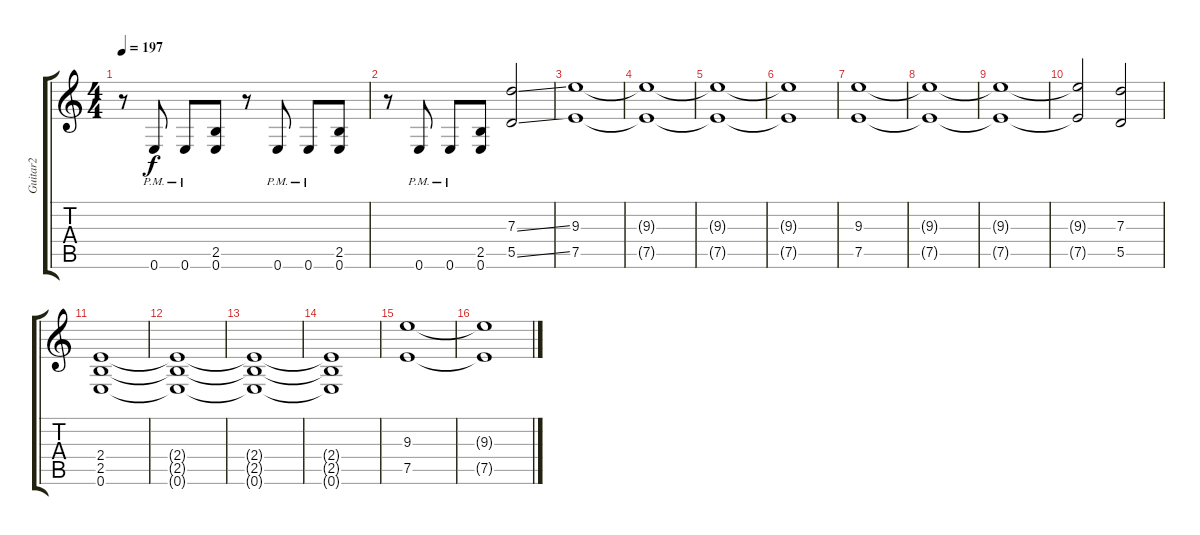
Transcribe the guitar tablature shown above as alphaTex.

\track ("Guitar2" "Guitar2") {instrument distortionguitar}
\staff {score tabs}
\tuning (E4 B3 G3 D3 A2 E2) {hide}
\ts (4 4)
\tempo 197
\clef g2
\ks c
r.8{dy f} 0.6{pm}.8 0.6{pm}.8 (2.5 0.6).8 r.8 0.6{pm}.8 0.6{pm}.8 (2.5 0.6).8 |
r.8 0.6{pm}.8 0.6{pm}.8 (2.5 0.6).8 (7.3{ss} 5.5{ss}).2 |
(9.3 7.5).1 |
(9.3{t} 7.5{t}).1 |
(9.3{t} 7.5{t}).1 |
(9.3{t} 7.5{t}).1 |
(9.3 7.5).1 |
(9.3{t} 7.5{t}).1 |
(9.3{t} 7.5{t}).1 |
(9.3{t} 7.5{t}).2 (7.3 5.5).2 |
(2.4 2.5 0.6).1 |
(2.4{t} 2.5{t} 0.6{t}).1 |
(2.4{t} 2.5{t} 0.6{t}).1 |
(2.4{t} 2.5{t} 0.6{t}).1 |
(9.3 7.5).1 |
(9.3{t} 7.5{t}).1
